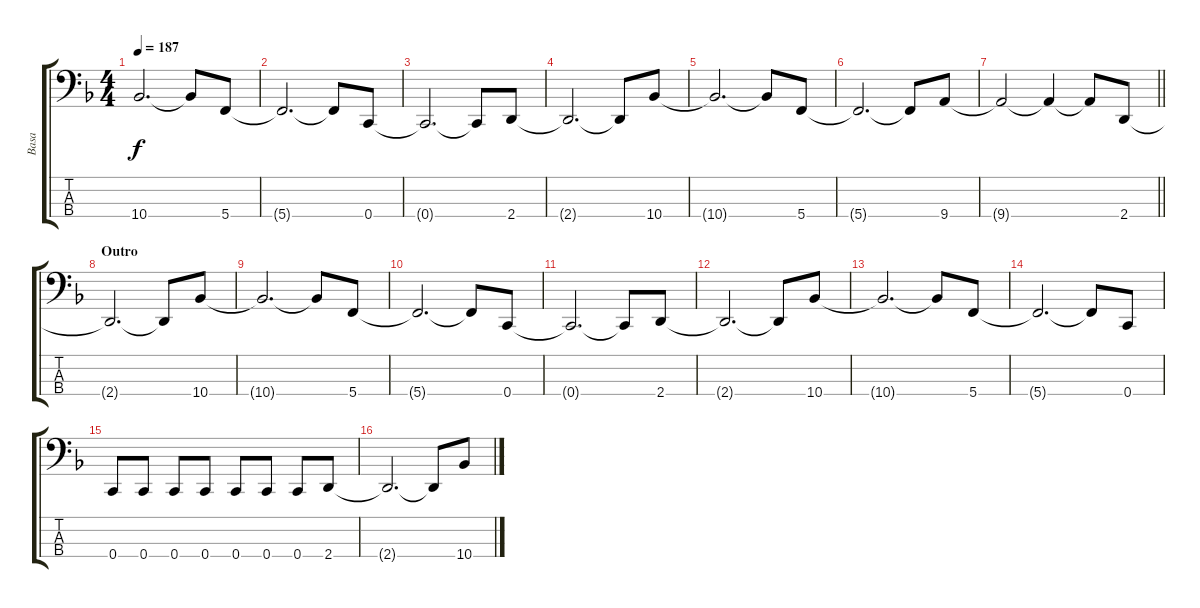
\track ("Basa" "Basa") {instrument electricbassfinger}
\staff {score tabs}
\tuning (F2 C2 G1 C1) {hide}
\ts (4 4)
\tempo 187
\clef f4
\ks dminor
10.4{t}.2{d dy f} 10.4{t}.8 5.4.8 |
5.4{t}.2{d} 5.4{t}.8 0.4.8 |
0.4{t}.2{d} 0.4{t}.8 2.4.8 |
2.4{t}.2{d} 2.4{t}.8 10.4.8 |
10.4{t}.2{d} 10.4{t}.8 5.4.8 |
5.4{t}.2{d} 5.4{t}.8 9.4.8 |
\barLineRight lightlight
9.4{t}.2 9.4{t}.4 9.4{t}.8 2.4.8 |
\section ("" "Outro")
2.4{t}.2{d} 2.4{t}.8 10.4.8 |
10.4{t}.2{d} 10.4{t}.8 5.4.8 |
5.4{t}.2{d} 5.4{t}.8 0.4.8 |
0.4{t}.2{d} 0.4{t}.8 2.4.8 |
2.4{t}.2{d} 2.4{t}.8 10.4.8 |
10.4{t}.2{d} 10.4{t}.8 5.4.8 |
5.4{t}.2{d} 5.4{t}.8 0.4.8 |
0.4.8 0.4.8 0.4.8 0.4.8 0.4.8 0.4.8 0.4.8 2.4.8 |
2.4{t}.2{d} 2.4{t}.8 10.4.8
